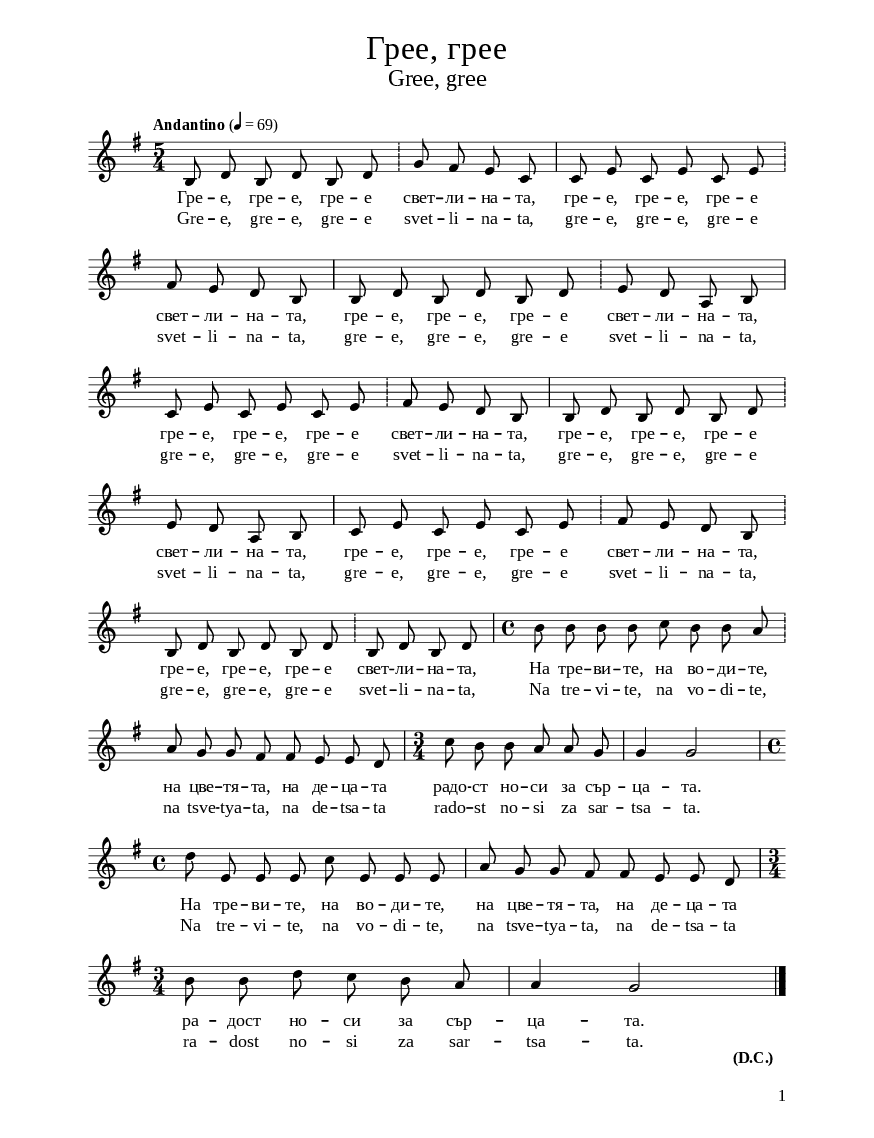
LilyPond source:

\version "2.24.0"

% include paper part and global functions
\include "include/globals.ily"

\bookpart {
  \include "include/bookpart-paper.ily"
  \score {
    \include "include/score-layout.ily"

    \new Voice \relative c' {
      \clef treble
      \key g \major
      \time 5/4
      \tempoFunc "Andantino" 4 "69"

      \autoBeamOff
      b8 d b8 d b8 d  \bar "!" g fis e c | c e c e c e   \bar "!"  \break

      fis8 e d b | b d b d b d \bar "!"  e d a b | \break

      c e c e c e  \bar "!"  fis8 e8 d8 b8 | b8 d8 b8 d8 b d  \bar "!"  \break

      e8 d a b | c e c e c e \bar "!"  fis e d b  \bar "!"  \break

      b d b d b d  \bar "!" b d b d | \time 4/4 b'b b b c b b a   \bar "!"  \break

      a8 g g fis fis e e d | \time 3/4 c' b b a a g | g 4 g2 | \break

      \time 4/4 d'8 e, e e c' e, e e | a g g fis fis e e d | \break

      \time 3/4 b' b d c b a | a4 g2 | \bar "|."


    }

    \addlyrics {
      Гре -- е, гре -- е, гре -- е свет -- ли -- на -- та,

      гре -- е, гре -- е, гре -- е свет -- ли -- на -- та,

      гре -- е, гре -- е, гре -- е свет -- ли -- на -- та,

      гре -- е, гре -- е, гре -- е свет -- ли -- на -- та,

      гре -- е, гре -- е, гре -- е свет -- ли -- на -- та,

      гре -- е, гре -- е, гре -- е свет -- ли -- на -- та,

      гре -- е, гре -- е, гре -- е свет -- ли -- на -- та,

      На тре --  ви -- те, на во -- ди -- те,

      на цве -- тя -- та, на де -- ца -- та

      радо -- ст но -- си за сър -- ца -- та.

      На тре -- ви -- те, на во -- ди -- те,

      на цве -- тя -- та, на де -- ца -- та

      ра -- дост но -- си за сър -- ца -- та.}
      \addlyrics {
        Gre -- e, gre -- e, gre -- e svet -- li -- na -- ta,

        gre -- e, gre -- e, gre -- e svet -- li -- na -- ta,

        gre -- e, gre -- e, gre -- e svet -- li -- na -- ta,

        gre -- e, gre -- e, gre -- e svet -- li -- na -- ta,

        gre -- e, gre -- e, gre -- e svet -- li -- na -- ta,

        gre -- e, gre -- e, gre -- e svet -- li -- na -- ta,

        gre -- e, gre -- e, gre -- e svet -- li -- na -- ta,

        Na tre --  vi -- te, na vo -- di -- te,

        na tsve -- tya -- ta, na de -- tsa -- ta

        rado -- st no -- si za sar -- tsa -- ta.

        Na tre -- vi -- te, na vo -- di -- te,

        na tsve -- tya -- ta, na de -- tsa -- ta

        ra -- dost no -- si za sar -- tsa -- ta.}



        \header {
          title = \titleFunc "Грее, грее" "Gree, gree"
        }

        \midi{}

      } % score

      \markup \dc-one "(D.C.)"

      \pageBreak

      % include foreign translation(s) of the song
      \version "2.24.0"

\markup \fill-line { \fontsize #deTitleFontSize "Es scheint, es scheint" }
\markup \null
\markup \null
\markup \fontsize #deCoupletFontSize {
  \hspace #10
  \override #`(baseline-skip . ,deCoupletBaselineSkip)

  \column {
    \line {   "   "Das Licht scheint,}

    \line {   "   "das Licht scheint,}

    \line {   "   "das Licht scheint,}

    \line {   "   "das Licht scheint,}

    \line {   "   "das Licht scheint,}

    \line {   "   "das Licht scheint,}

    \line {   "   "das Licht scheint,}
    \line {   "   " es   scheint, scheint, scheint, scheint, scheint}
    
      \line {   "   "  Auf die Gräser, auf die Gewässer (auf das Wasser), }

   \line {   "   " auf die Blumen, bringt den Kindern Freude. }

   \line {   "   " Es bescheint die Gräser, die Gewässer (auf das Wasser), }

   \line {   "   " die Blumen, bringt Freude für die Herzen. }




  }


}


    } % bookpart
